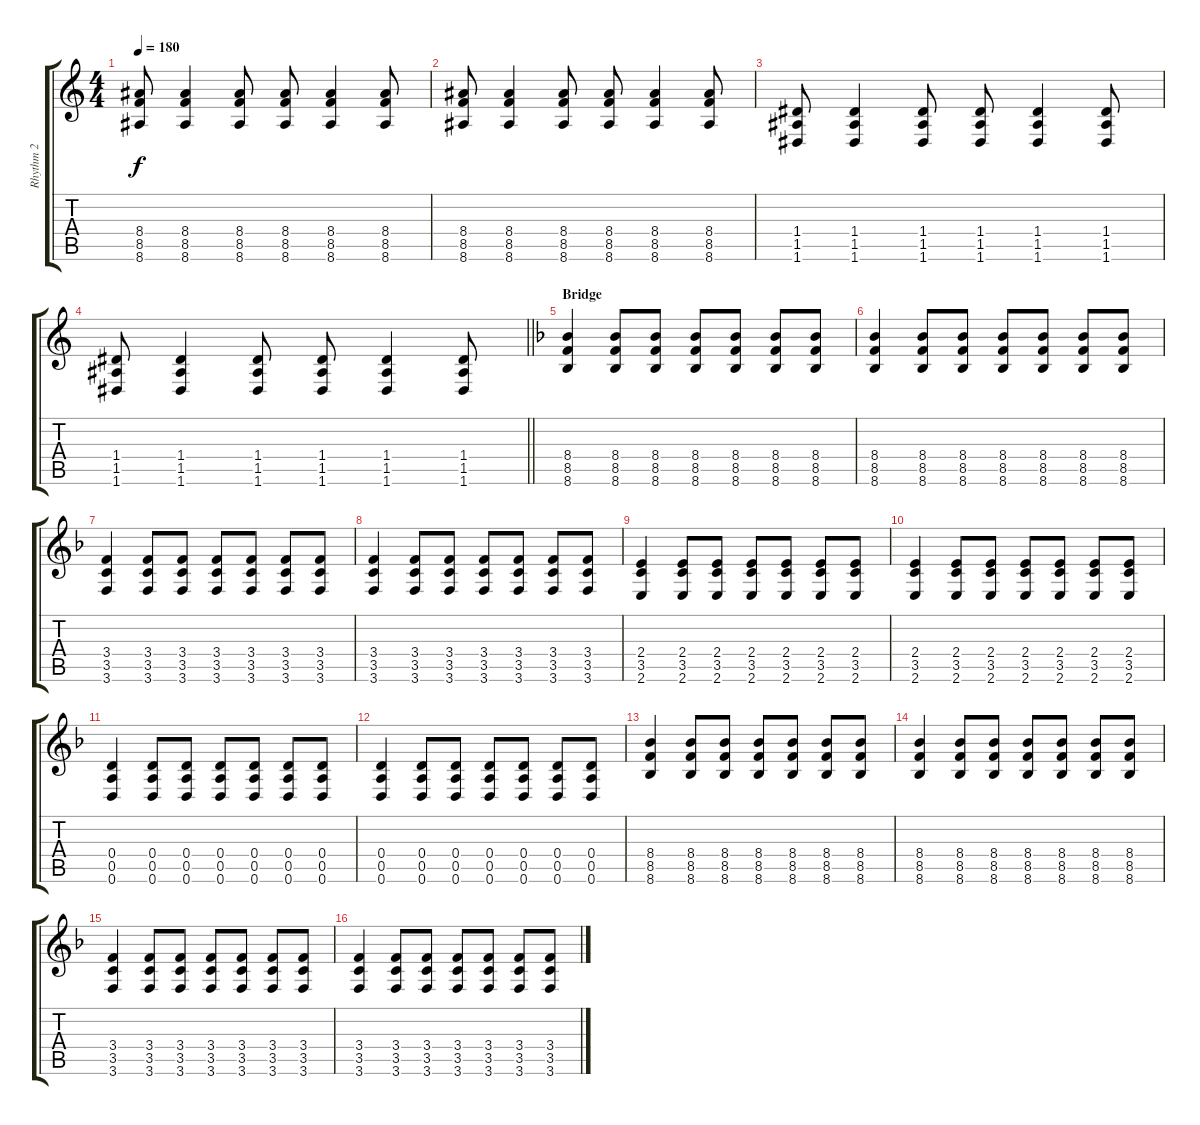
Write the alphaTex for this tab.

\track ("Rhythm 2" "Rhythm 2") {instrument overdrivenguitar}
\staff {score tabs}
\tuning (E4 B3 G3 D3 A2 D2) {hide}
\ts (4 4)
\tempo 180
\clef g2
\ks c
(8.4 8.5 8.6).8{dy f} (8.4 8.5 8.6).4 (8.4 8.5 8.6).8 (8.4 8.5 8.6).8 (8.4 8.5 8.6).4 (8.4 8.5 8.6).8 |
(8.4 8.5 8.6).8 (8.4 8.5 8.6).4 (8.4 8.5 8.6).8 (8.4 8.5 8.6).8 (8.4 8.5 8.6).4 (8.4 8.5 8.6).8 |
(1.4 1.5 1.6).8 (1.4 1.5 1.6).4 (1.4 1.5 1.6).8 (1.4 1.5 1.6).8 (1.4 1.5 1.6).4 (1.4 1.5 1.6).8 |
\barLineRight lightlight
(1.4 1.5 1.6).8 (1.4 1.5 1.6).4 (1.4 1.5 1.6).8 (1.4 1.5 1.6).8 (1.4 1.5 1.6).4 (1.4 1.5 1.6).8 |
\section ("" "Bridge")
\ks f
(8.4 8.5 8.6).4 (8.4 8.5 8.6).8 (8.4 8.5 8.6).8 (8.4 8.5 8.6).8 (8.4 8.5 8.6).8 (8.4 8.5 8.6).8 (8.4 8.5 8.6).8 |
(8.4 8.5 8.6).4 (8.4 8.5 8.6).8 (8.4 8.5 8.6).8 (8.4 8.5 8.6).8 (8.4 8.5 8.6).8 (8.4 8.5 8.6).8 (8.4 8.5 8.6).8 |
(3.4 3.5 3.6).4 (3.4 3.5 3.6).8 (3.4 3.5 3.6).8 (3.4 3.5 3.6).8 (3.4 3.5 3.6).8 (3.4 3.5 3.6).8 (3.4 3.5 3.6).8 |
(3.4 3.5 3.6).4 (3.4 3.5 3.6).8 (3.4 3.5 3.6).8 (3.4 3.5 3.6).8 (3.4 3.5 3.6).8 (3.4 3.5 3.6).8 (3.4 3.5 3.6).8 |
(2.4 3.5 2.6).4 (2.4 3.5 2.6).8 (2.4 3.5 2.6).8 (2.4 3.5 2.6).8 (2.4 3.5 2.6).8 (2.4 3.5 2.6).8 (2.4 3.5 2.6).8 |
(2.4 3.5 2.6).4 (2.4 3.5 2.6).8 (2.4 3.5 2.6).8 (2.4 3.5 2.6).8 (2.4 3.5 2.6).8 (2.4 3.5 2.6).8 (2.4 3.5 2.6).8 |
(0.4 0.5 0.6).4 (0.4 0.5 0.6).8 (0.4 0.5 0.6).8 (0.4 0.5 0.6).8 (0.4 0.5 0.6).8 (0.4 0.5 0.6).8 (0.4 0.5 0.6).8 |
(0.4 0.5 0.6).4 (0.4 0.5 0.6).8 (0.4 0.5 0.6).8 (0.4 0.5 0.6).8 (0.4 0.5 0.6).8 (0.4 0.5 0.6).8 (0.4 0.5 0.6).8 |
(8.4 8.5 8.6).4 (8.4 8.5 8.6).8 (8.4 8.5 8.6).8 (8.4 8.5 8.6).8 (8.4 8.5 8.6).8 (8.4 8.5 8.6).8 (8.4 8.5 8.6).8 |
(8.4 8.5 8.6).4 (8.4 8.5 8.6).8 (8.4 8.5 8.6).8 (8.4 8.5 8.6).8 (8.4 8.5 8.6).8 (8.4 8.5 8.6).8 (8.4 8.5 8.6).8 |
(3.4 3.5 3.6).4 (3.4 3.5 3.6).8 (3.4 3.5 3.6).8 (3.4 3.5 3.6).8 (3.4 3.5 3.6).8 (3.4 3.5 3.6).8 (3.4 3.5 3.6).8 |
(3.4 3.5 3.6).4 (3.4 3.5 3.6).8 (3.4 3.5 3.6).8 (3.4 3.5 3.6).8 (3.4 3.5 3.6).8 (3.4 3.5 3.6).8 (3.4 3.5 3.6).8
